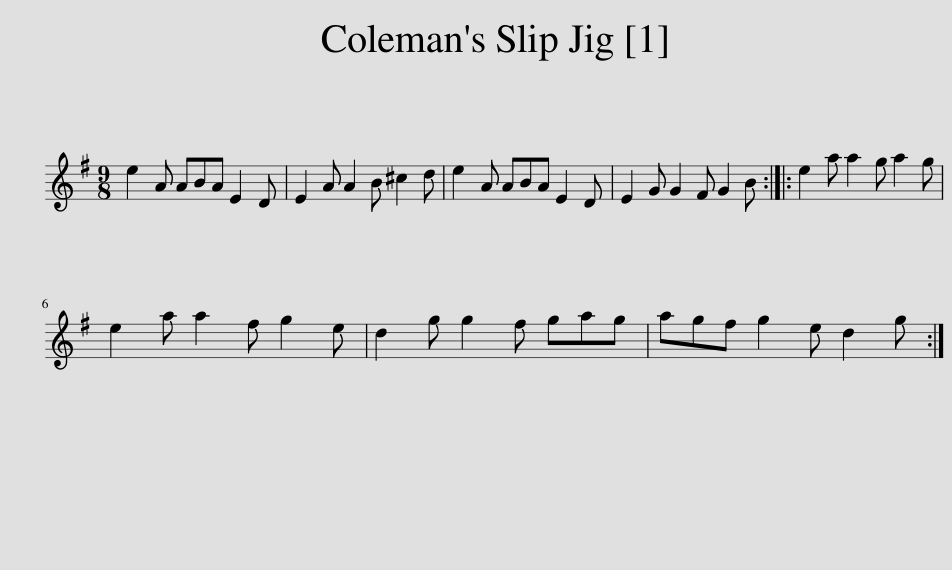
X:1
L:1/8
M:9/8
I:linebreak $
K:G
V:1 treble
V:1
 e2 A ABA E2 D | E2 A A2 B ^c2 d | e2 A ABA E2 D | E2 G G2 F G2 B :: e2 a a2 g a2 g |$ %5
 e2 a a2 f g2 e | d2 g g2 f gag | agf g2 e d2 g :| %8
